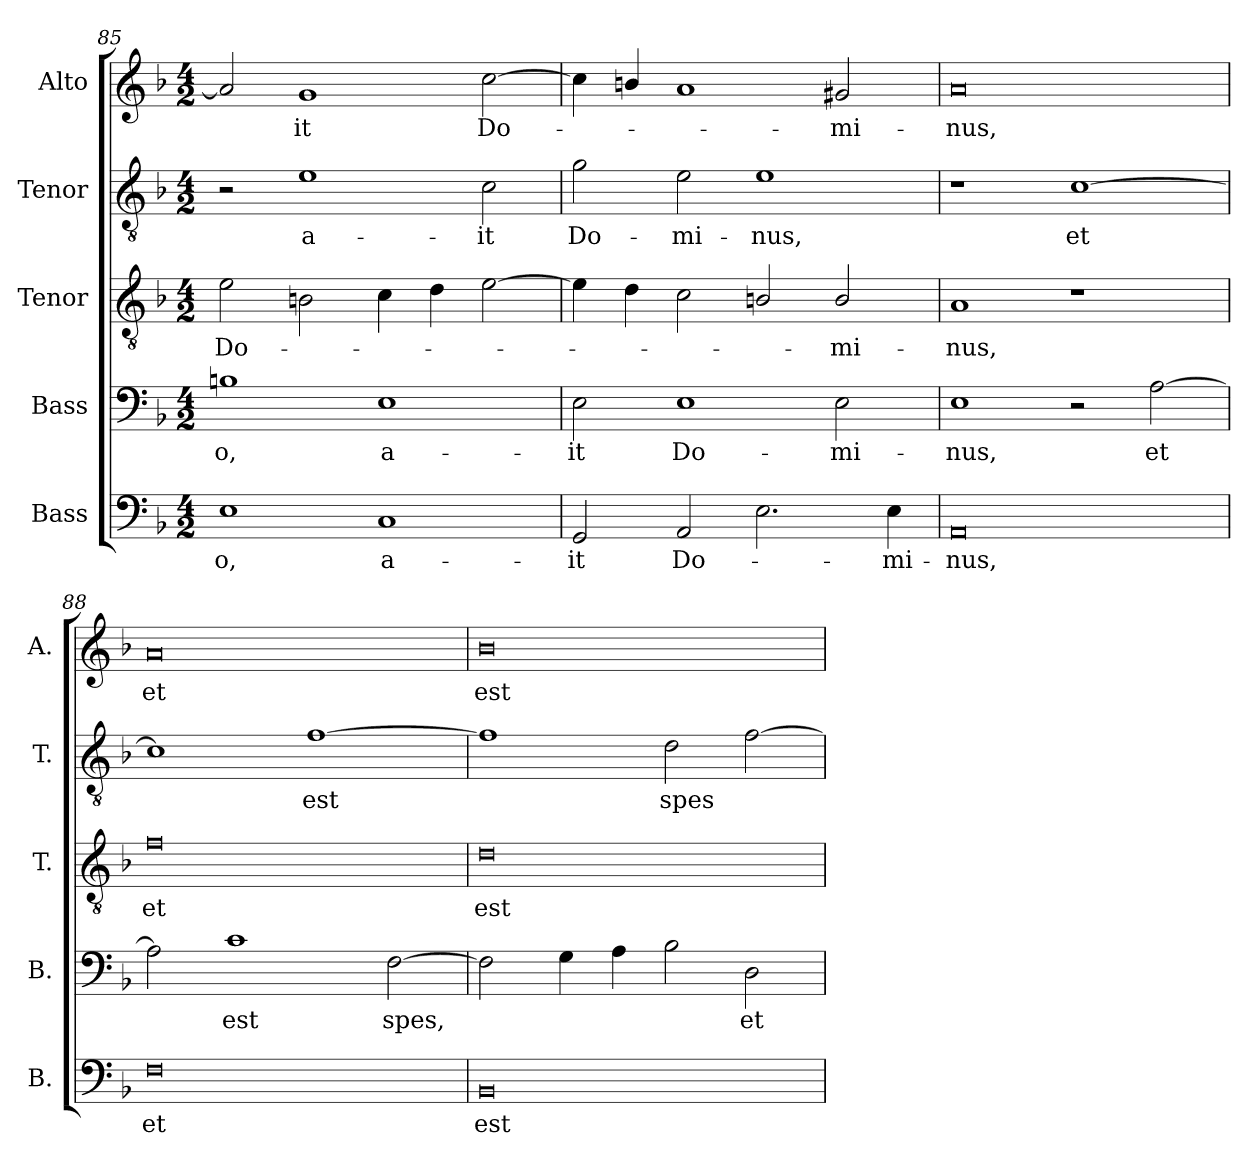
**kern	**text	**kern	**text	**kern	**text	**kern	**text	**kern	**text
*part5	*part5	*part4	*part4	*part3	*part3	*part2	*part2	*part1	*part1
*staff5	*staff5	*staff4	*staff4	*staff3	*staff3	*staff2	*staff2	*staff1	*staff1
*I"Bass	*	*I"Bass	*	*I"Tenor	*	*I"Tenor	*	*I"Alto	*
*I'B.	*	*I'B.	*	*I'T.	*	*I'T.	*	*I'A.	*
*clefF4	*	*clefF4	*	*clefGv2	*	*clefGv2	*	*clefG2	*
*	*	*	*	*ITrd7c12	*	*ITrd7c12	*	*	*
*k[b-]	*	*k[b-]	*	*k[b-]	*	*k[b-]	*	*k[b-]	*
*F:	*	*F:	*	*F:	*	*F:	*	*F:	*
*M4/2	*	*M4/2	*	*M4/2	*	*M4/2	*	*M4/2	*
=85	=85	=85	=85	=85	=85	=85	=85	=85	=85
!	!LO:LY:b:color=#000000	!	!	!	!	!	!	!	!
!	!	!	!LO:LY:b:color=#000000	!	!	!	!	!	!
!	!	!	!	!	!LO:LY:b:color=#000000	!	!	!	!
1Ei	-o,	1Bni	-o,	2Ei\	Do-	2r	.	2ai/]	.
!	!	!	!	!	!	!	!LO:LY:b:color=#000000	!	!
!	!	!	!	!	!	!	!	!	!LO:LY:b:color=#000000
.	.	.	.	2BBni\	.	1Ei	a-	1gi	-it
!	!LO:LY:b:color=#000000	!	!	!	!	!	!	!	!
!	!	!	!LO:LY:b:color=#000000	!	!	!	!	!	!
1Ci	a-	1Ei	a-	4Ci\	.	.	.	.	.
.	.	.	.	4Di\	.	.	.	.	.
!	!	!	!	!	!	!	!LO:LY:b:color=#000000	!	!
!	!	!	!	!	!	!	!	!	!LO:LY:b:color=#000000
.	.	.	.	[2Ei\	.	2Ci\	-it	[2cci\	Do-
!!LO:LB:g=z
=86	=86	=86	=86	=86	=86	=86	=86	=86	=86
!	!LO:LY:b:color=#000000	!	!	!	!	!	!	!	!
!	!	!	!LO:LY:b:color=#000000	!	!	!	!	!	!
!	!	!	!	!	!	!	!LO:LY:b:color=#000000	!	!
2GGi/	-it	2Ei\	-it	4Ei\]	.	2Gi\	Do-	4cci\]	.
.	.	.	.	4Di\	.	.	.	4bni/	.
!	!LO:LY:b:color=#000000	!	!	!	!	!	!	!	!
!	!	!	!LO:LY:b:color=#000000	!	!	!	!	!	!
!	!	!	!	!	!	!	!LO:LY:b:color=#000000	!	!
2AAi/	Do-	1Ei	Do-	2Ci\	.	2Ei\	-mi-	1ai	.
!	!	!	!	!	!	!	!LO:LY:b:color=#000000	!	!
2.Ei\	.	.	.	2BBni/	.	1Ei	-nus,	.	.
!	!	!	!LO:LY:b:color=#000000	!	!	!	!	!	!
!	!	!	!	!	!LO:LY:b:color=#000000	!	!	!	!
!	!	!	!	!	!	!	!	!	!LO:LY:b:color=#000000
.	.	2Ei\	-mi-	2BBi/	-mi-	.	.	2g#Xi/	-mi-
!	!LO:LY:b:color=#000000	!	!	!	!	!	!	!	!
4Ei\	-mi-	.	.	.	.	.	.	.	.
=87	=87	=87	=87	=87	=87	=87	=87	=87	=87
!	!LO:LY:b:color=#000000	!	!	!	!	!	!	!	!
!	!	!	!LO:LY:b:color=#000000	!	!	!	!	!	!
!	!	!	!	!	!LO:LY:b:color=#000000	!	!	!	!
!	!	!	!	!	!	!	!	!	!LO:LY:b:color=#000000
0AAi	-nus,	1Ei	-nus,	1AAi	-nus,	1r	.	0ai	-nus,
!	!	!	!	!	!	!	!LO:LY:b:color=#000000	!	!
.	.	2r	.	1r	.	[1Ci	et	.	.
!	!	!	!LO:LY:b:color=#000000	!	!	!	!	!	!
.	.	[2Ai\	et	.	.	.	.	.	.
=88	=88	=88	=88	=88	=88	=88	=88	=88	=88
!	!LO:LY:b:color=#000000	!	!	!	!	!	!	!	!
!	!	!	!	!	!LO:LY:b:color=#000000	!	!	!	!
!	!	!	!	!	!	!	!	!	!LO:LY:b:color=#000000
0Fi	et	2Ai\]	.	0Fi	et	1Ci]	.	0ai	et
!	!	!	!LO:LY:b:color=#000000	!	!	!	!	!	!
.	.	1ci	est	.	.	.	.	.	.
!	!	!	!	!	!	!	!LO:LY:b:color=#000000	!	!
.	.	.	.	.	.	[1Fi	est	.	.
!	!	!	!LO:LY:b:color=#000000	!	!	!	!	!	!
.	.	[2Fi\	spes,	.	.	.	.	.	.
=89	=89	=89	=89	=89	=89	=89	=89	=89	=89
!	!LO:LY:b:color=#000000	!	!	!	!	!	!	!	!
!	!	!	!	!	!LO:LY:b:color=#000000	!	!	!	!
!	!	!	!	!	!	!	!	!	!LO:LY:b:color=#000000
0BB-i	est	2Fi\]	.	0Di	est	1Fi]	.	0b-i	est
.	.	4Gi\	.	.	.	.	.	.	.
.	.	4Ai\	.	.	.	.	.	.	.
!	!	!	!	!	!	!	!LO:LY:b:color=#000000	!	!
.	.	2B-i\	.	.	.	2Di\	spes	.	.
!	!	!	!LO:LY:b:color=#000000	!	!	!	!	!	!
.	.	2Di\	et	.	.	[2Fi\	.	.	.
=	=	=	=	=	=	=	=	=	=
*-	*-	*-	*-	*-	*-	*-	*-	*-	*-
